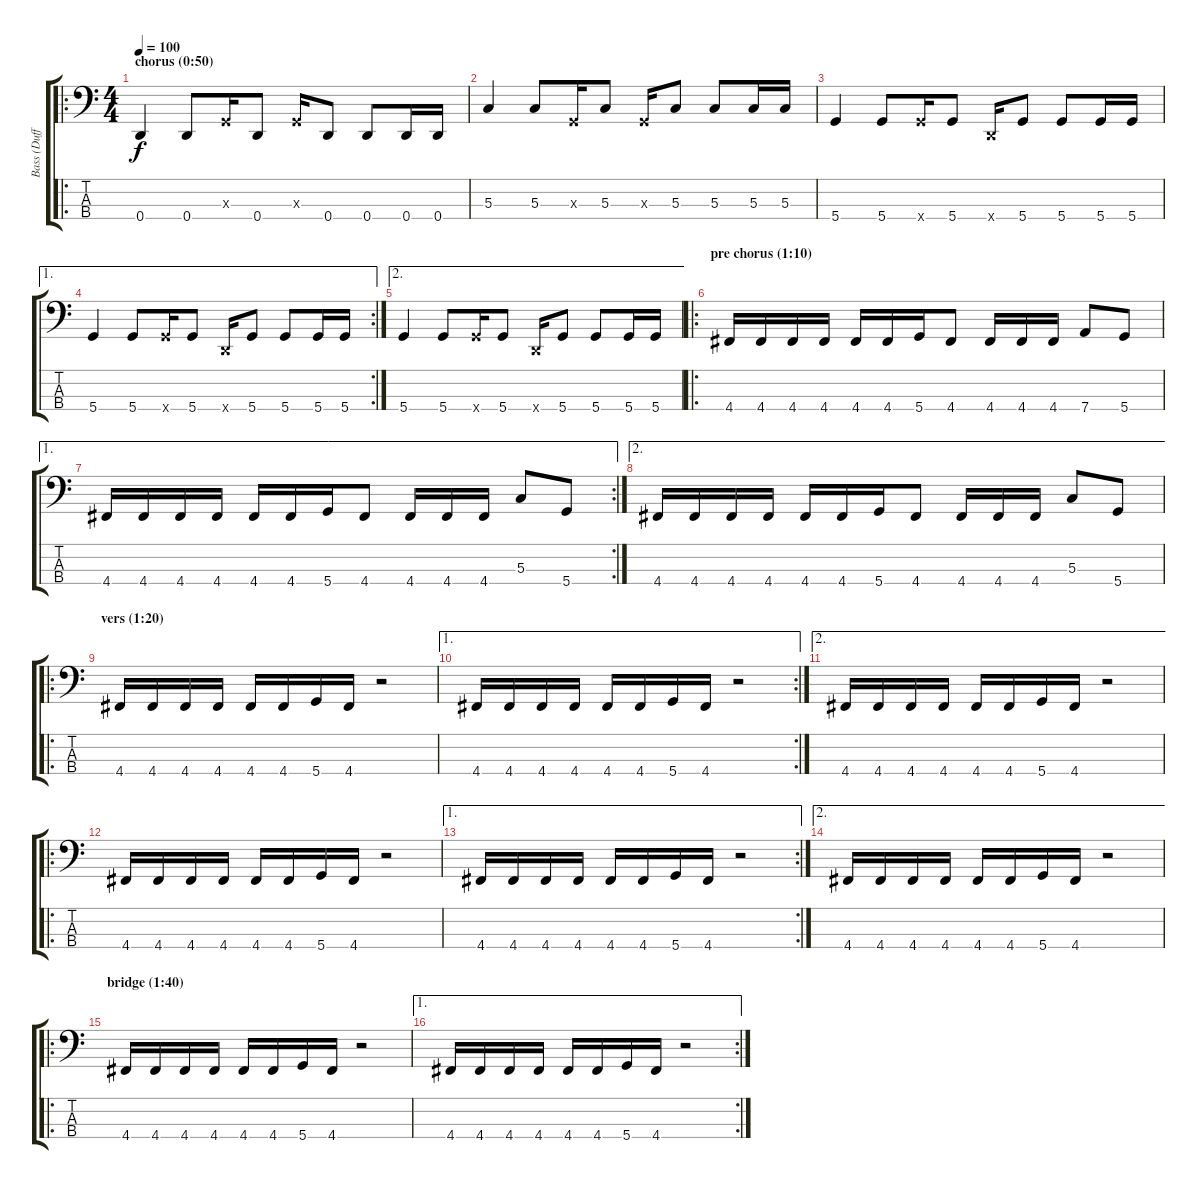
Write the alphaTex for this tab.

\track ("Bass (Duff)" "Bass (Duff") {instrument electricbasspick}
\staff {score tabs}
\tuning (F2 C2 G1 D1) {hide}
\ro
\ts (4 4)
\section ("" "chorus (0:50)")
\tempo 100
\clef f4
\ks c
0.4.4{dy f} 0.4.8 0.3{x}.16 0.4.8 0.3{x}.16 0.4.8 0.4.8 0.4.16 0.4.16 |
5.3.4 5.3.8 0.3{x}.16 5.3.8 0.3{x}.16 5.3.8 5.3.8 5.3.16 5.3.16 |
5.4.4 5.4.8 5.4{x}.16 5.4.8 0.4{x}.16 5.4.8 5.4.8 5.4.16 5.4.16 |
\ae 1
\rc 2
5.4.4 5.4.8 5.4{x}.16 5.4.8 0.4{x}.16 5.4.8 5.4.8 5.4.16 5.4.16 |
\ae 2
5.4.4 5.4.8 5.4{x}.16 5.4.8 0.4{x}.16 5.4.8 5.4.8 5.4.16 5.4.16 |
\ro
\section ("" "pre chorus (1:10)")
4.4.16 4.4.16 4.4.16 4.4.16 4.4.16 4.4.16 5.4.16 4.4.8 4.4.16 4.4.16 4.4.16 7.4.8 5.4.8 |
\ae 1
\rc 2
4.4.16 4.4.16 4.4.16 4.4.16 4.4.16 4.4.16 5.4.16 4.4.8 4.4.16 4.4.16 4.4.16 5.3.8 5.4.8 |
\ae 2
4.4.16 4.4.16 4.4.16 4.4.16 4.4.16 4.4.16 5.4.16 4.4.8 4.4.16 4.4.16 4.4.16 5.3.8 5.4.8 |
\ro
\section ("" "vers (1:20)")
4.4.16 4.4.16 4.4.16 4.4.16 4.4.16 4.4.16 5.4.16 4.4.16 r.2 |
\ae 1
\rc 2
4.4.16 4.4.16 4.4.16 4.4.16 4.4.16 4.4.16 5.4.16 4.4.16 r.2 |
\ae 2
4.4.16 4.4.16 4.4.16 4.4.16 4.4.16 4.4.16 5.4.16 4.4.16 r.2 |
\ro
4.4.16 4.4.16 4.4.16 4.4.16 4.4.16 4.4.16 5.4.16 4.4.16 r.2 |
\ae 1
\rc 2
4.4.16 4.4.16 4.4.16 4.4.16 4.4.16 4.4.16 5.4.16 4.4.16 r.2 |
\ae 2
4.4.16 4.4.16 4.4.16 4.4.16 4.4.16 4.4.16 5.4.16 4.4.16 r.2 |
\ro
\section ("" "bridge (1:40)")
4.4.16 4.4.16 4.4.16 4.4.16 4.4.16 4.4.16 5.4.16 4.4.16 r.2 |
\ae 1
\rc 2
4.4.16 4.4.16 4.4.16 4.4.16 4.4.16 4.4.16 5.4.16 4.4.16 r.2
